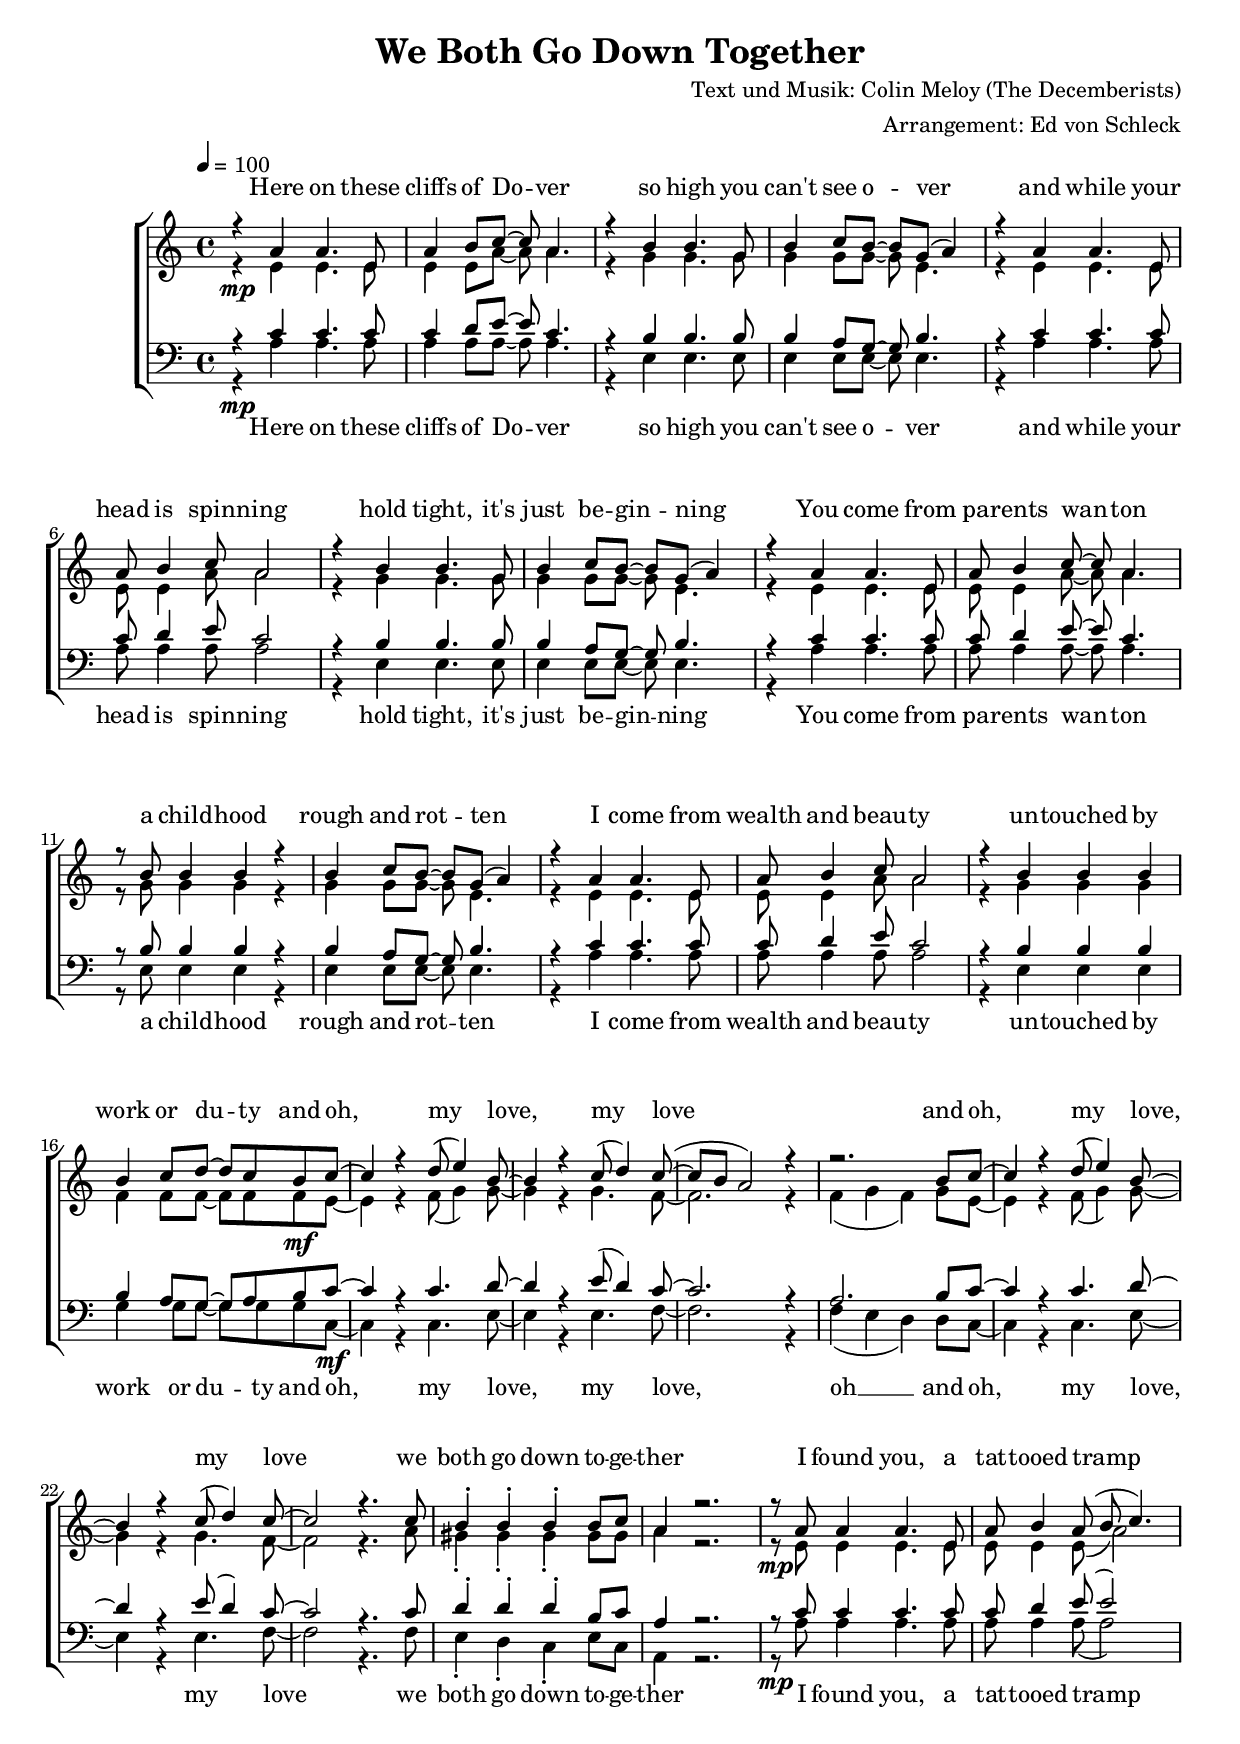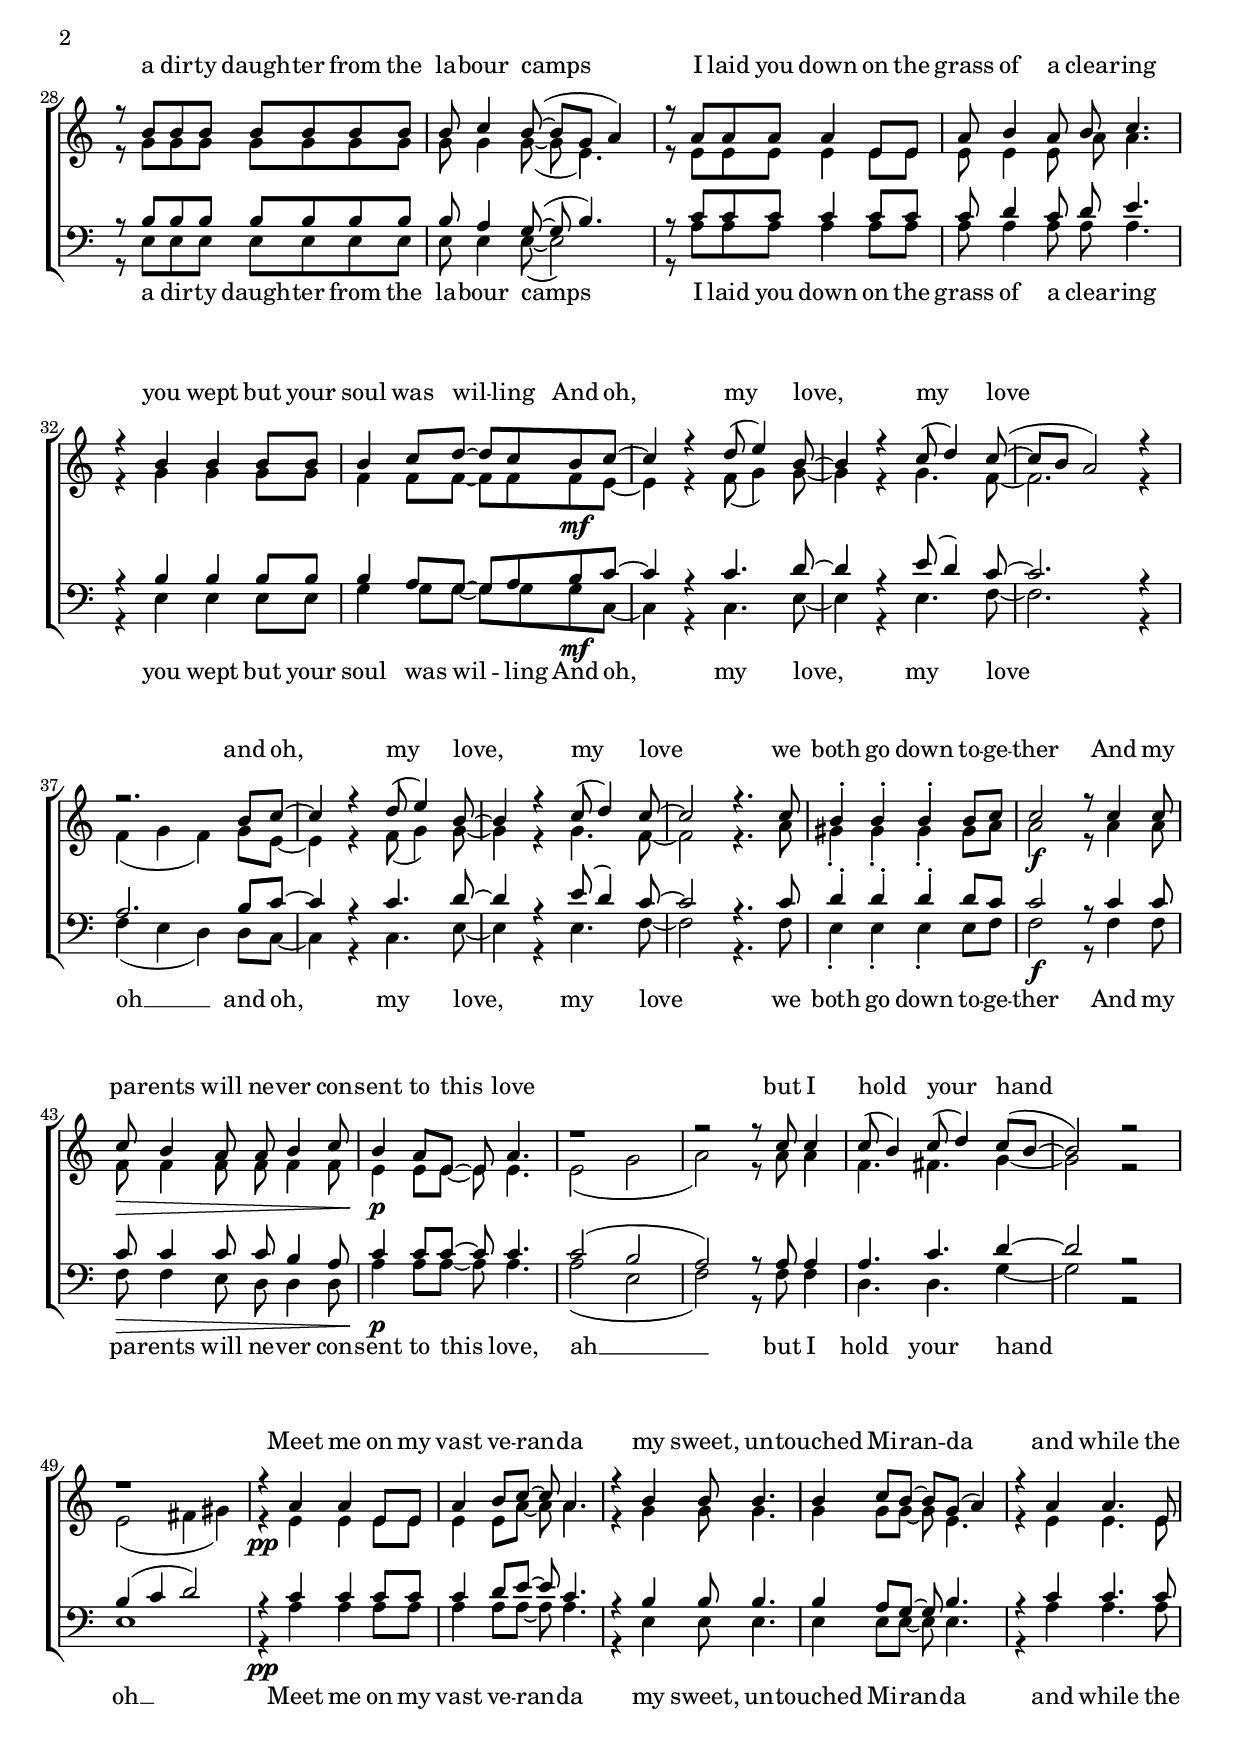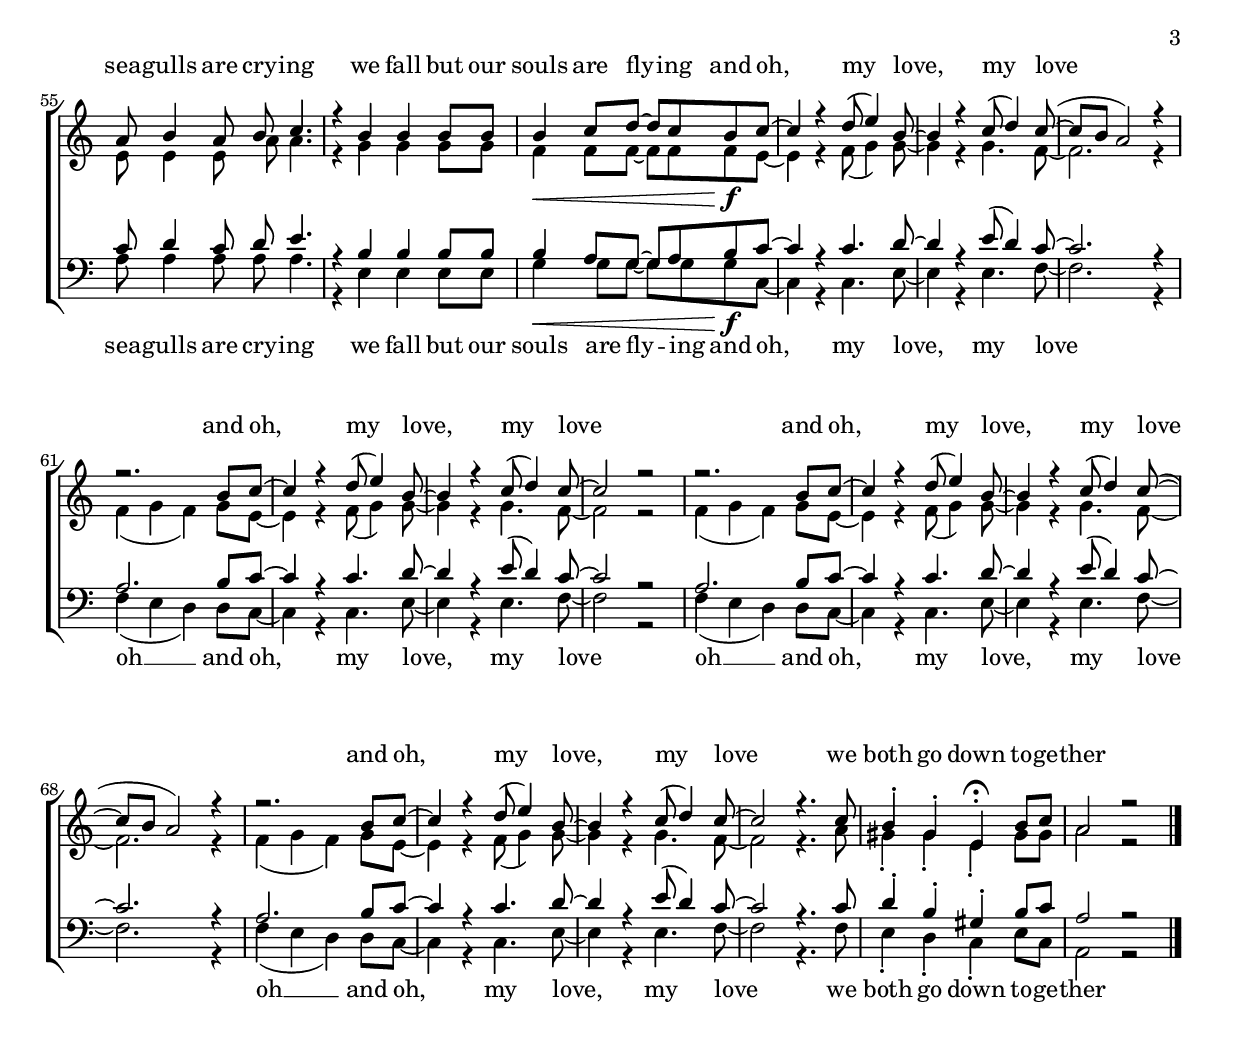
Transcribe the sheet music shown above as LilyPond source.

\version "2.13.39"
\header {
  title = "We Both Go Down Together"
  composer = "Text und Musik: Colin Meloy (The Decemberists)"
  arranger = "Arrangement: Ed von Schleck"
}

%Größe der Partitur
#(set-global-staff-size 19)

%Abschalten von Point&Click
#(ly:set-option 'point-and-click #f)

  global = {
     \key a \minor
     \time 4/4
     \tempo 4  = 100
  }
  
  Coda = \markup { \musicglyph #"scripts-coda" }
  Segno = \mark \markup { \musicglyph #"scripts-segno" }
  Fine = \markup { Fine }
  Wdh = \markup { \italic { da S. al Fine } }
  rit = \markup { \italic rit. }
  Wdhb = \markup { \italic { da Refrain al } \musicglyph #"scripts-coda" }

sixteenrest =  {R1 R R R R R R R R R R R R R R R }

fifteenrest =  {R1 R R R R R R R R R R R R R R }

fourteenrest = {R1 R R R R R R R R R R R R R}

eightrest = 	 {R1 R R R R R R R}

tenrest =      {R1 R R R R R R R R R }



  
sopranMusik = \relative c'' {
%Strophe1
r4  a a4. e8
a4 b8 c~ c a4.
r4 b b4. g8
b4 c8 b~ b g( a4)

r4 a a4. e8
a8 b4 c8 a2
r4 b b4. g8
b4 c8 b~ b g( a4)


r4 a a4. e8
a8 b4 c8~ c a4.
r8 b b4 b r
b4 c8 b~ b g( a4)

r4 a a4. e8
a8 b4 c8 a2
r4 b b b
b4 c8 d~ d c b c~	

%Refrain
c4 r d8( e4) b8~
b4 r c8( d4) c8~(
c b a2) r4
r2. b8 c~

c4 r d8( e4) b8~
b4 r c8( d4) c8~
c2 r4. c8

b4-. b-. b-. b8 c
a4 r2.

%Strophe2
r8 a a4 a4. e8
a b4 a8( b c4.)
r8 b b b b b b b
b c4 b8~( b g a4)

r8 a a a  a4 e8 e
a8 b4 a8 b c4.
r4 b b b8 b
b4 c8 d~ d c b c~ 

%Refrain
c4 r d8( e4) b8~
b4 r c8( d4) c8~(
c b a2) r4
r2. b8 c~

c4 r d8( e4) b8~
b4 r c8( d4) c8~
c2 r4. c8

b4-. b-. b-. b8 c 

%bridge
c2 r8 c4 c8
c b4 a8 a b4 c8
b4 a8 e~ e a4.
r1

r2 r8 c8 c4
c8( b4) c8( d4) c8( b~
b2) r2
r1 

%Strophe3 
r4 a a4 e8 e
a4 b8 c~ c a4.
r4 b b8 b4.
b4 c8 b~ b g( a4)

r4 a a4. e8
a8 b4 a8 b c4.
r4 b b4 b8 b
b4 c8 d~ d c b c~ 

%Refrain
c4 r d8( e4) b8~
b4 r c8( d4) c8~(
c b a2) r4
r2. b8 c~

c4 r d8( e4) b8~
b4 r c8( d4) c8~
c2 r2
r2. b8 c~

c4 r d8( e4) b8~
b4 r c8( d4) c8~(
c b a2) r4
r2. b8 c~

c4 r d8( e4) b8~
b4 r c8( d4) c8~
c2 r4. c8

b4-. gis-. e-.\fermata b'8 c
a2 r2


\bar "|."
  }
  
sopranText = \lyricmode {

Here on these cliffs of Do -- ver
so high you can't see o -- ver
and while your head is spin -- ning
hold tight, it's just be -- gin -- ning

You come from pa -- rents wan -- ton
a child -- hood rough and rot -- ten
I come from wealth and beau -- ty
un -- touched by work or du -- ty

and oh, my love, my love
and oh, my love, my love
we both go down to -- ge -- ther

I found you, a tat -- tooed tramp
a dir -- ty daugh -- ter from the la -- bour camps
I laid you down on the grass of a clea -- ring
you wept but your soul was wil -- ling

And oh, my love, my love
and oh, my love, my love
we both go down to -- ge -- ther

And my pa -- rents will ne -- ver con -- sent to this love
but I hold your hand

Meet me on my vast ve -- ran -- da
my sweet, un -- touched Mi -- ran -- da
and while the sea -- gulls are cry -- ing
we fall but our souls are fly -- ing

and oh, my love, my love
and oh, my love, my love
and oh, my love, my love
and oh, my love, my love
we both go down to -- ge -- ther


  }

altMusik = \relative c' {
%Strophe1
r4\mp e e4. e8
e4 e8 a~ a a4.
r4 g g4. g8
g4 g8 g~ g e4.

r4 e e4. e8
e8 e4 a8 a2
r4 g g4. g8
g4 g8 g~ g e4.

r4 e e4. e8
e8 e4 a8~ a a4.
r8 g g4 g r
g4 g8 g~ g e4.

r4 e e4. e8
e8 e4 a8 a2
r4 g g g
f4 f8 f~ f f f\mf e~

%Refrain
e4 r f8( g4) g8~
g4 r g4. f8~
f2. r4
f4( g f) g8 e~

e4 r f8( g4) g8~
g4 r g4. f8~
f2 r4. a8

gis4-. gis-. gis-. gis8 gis
a4 r2.

%Strophe2
r8\mp e e4 e4. e8
e e4 e8( a2)
r8 g g g g g g g
g g4 g8~( g e4.)

r8 e e e  e4 e8 e
e8 e4 e8 a a4.
r4 g g g8 g
f4 f8 f~ f f f\mf e~

%Refrain
e4 r f8( g4) g8~
g4 r g4. f8~
f2. r4
f4( g f) g8 e~

e4 r f8( g4) g8~
g4 r g4. f8~
f2 r4. a8

gis4-. gis-. gis-. gis8 a

%bridge
a2\f r8 a4 a8
f\> f4 f8 f f4 f8
e4\p e8 e~ e e4.
e2( g

a) r8 a8 a4
f4. fis4. g4~
g2 r2
e2( fis4 gis)

%Strophe3
r4\pp e e4 e8 e
e4 e8 a~ a a4.
r4 g g8 g4.
g4 g8 g~ g e4.

r4 e e4. e8
e8 e4 e8 a a4.
r4 g g4 g8 g
f4\< f8 f~ f f f\f e~

%Refrain
e4 r f8( g4) g8~
g4 r g4. f8~
f2. r4
f4( g f) g8 e~

e4 r f8( g4) g8~
g4 r g4. f8~
f2 r2
f4( g f) g8 e~

e4 r f8( g4) g8~
g4 r g4. f8~
f2. r4
f4( g f) g8 e~

e4 r f8( g4) g8~
g4 r g4. f8~
f2 r4. a8

gis4-. gis-. e-. gis8 gis
a2 r2
	}
		
altText =\lyricmode {

  }
  
tenorMusik = \relative c' {
%Strophe1
r4  c c4. c8
c4 d8 e~ e c4.
r4 b b4. b8
b4 a8 g~ g b4.

r4 c c4. c8
c8 d4 e8 c2
r4 b b4. b8
b4 a8 g~ g b4.


r4 c c4. c8
c8 d4 e8~ e c4.
r8 b b4 b r
b4 a8 g~ g b4.

r4 c c4. c8
c8 d4 e8 c2
r4 b b b
b4 a8 g~ g a b c~

%Refrain
c4 r c4. d8~
d4 r e8( d4) c8~
c2. r4
a2. b8 c~

c4 r c4. d8~
d4 r e8( d4) c8~
c2 r4. c8

d4-. d-. d-. b8 c
a4 r2.

%Strophe2
r8 c c4 c4. c8
c d4 e8( e2)
r8 b b b b b b b
b a4 g8~( g b4.)

r8 c c c  c4 c8 c
c8 d4 c8 d e4.
r4 b b b8 b
b4 a8 g~ g a b c~

%Refrain
c4 r c4. d8~
d4 r e8( d4) c8~
c2. r4
a2. b8 c~

c4 r c4. d8~
d4 r e8( d4) c8~
c2 r4. c8

d4-. d-. d-. d8 c

%bridge
c2 r8 c4 c8
c c4 c8 c b4 a8
c4 c8 c~ c c4.
c2( b

a) r8 a8 a4
a4. c d4~
d2 r
b4( c d2)

%Strophe3
r4 c c4 c8 c
c4 d8 e~ e c4.
r4 b b8 b4.
b4 a8 g~ g b4.

r4 c c4. c8
c8 d4 c8 d e4.
r4 b b4 b8 b
b4 a8 g~ g a b c~

%Refrain
c4 r c4. d8~
d4 r e8( d4) c8~
c2. r4
a2. b8 c~

c4 r c4. d8~
d4 r e8( d4) c8~
c2 r2
a2. b8 c~

c4 r c4. d8~
d4 r e8( d4) c8~
c2. r4
a2. b8 c~

c4 r c4. d8~
d4 r e8( d4) c8~
c2 r4. c8

d4-. b-. gis-. b8 c
a2 r

  }
  
tenorText = \lyricmode {

  }
     
bassMusik = \relative c' {
%Strophe1
r4\mp a a4. a8
a4 a8 a~ a a4.
r4 e e4. e8
e4 e8 e~ e e4.

r4 a a4. a8
a8 a4 a8 a2
r4 e e4. e8
e4 e8 e~ e e4.


r4 a a4. a8
a8 a4 a8~ a a4.
r8 e e4 e r
e4 e8 e~ e e4.

r4 a a4. a8
a8 a4 a8 a2
r4 e e e
g4 g8 g~ g g g c,~\mf

%Refrain
c4 r c4. e8~
e4 r e4. f8~
f2. r4
f4( e d) d8 c~

c4 r c4. e8~
e4 r e4. f8~
f2 r4. f8

e4-. d-. c-. e8 c
a4 r2.

%Strophe2
r8\mp a' a4 a4. a8
a a4 a8( a2)
r8 e e e e e e e
e e4 e8~( e2)

r8 a a a  a4 a8 a
a8 a4 a8 a a4.
r4 e e e8 e
g4 g8 g~ g g g\mf c,~

%Refrain
c4 r c4. e8~
e4 r e4. f8~
f2. r4
f4( e d) d8 c~

c4 r c4. e8~
e4 r e4. f8~
f2 r4. f8

e4-. e-. e-. e8 f

%bridge
f2\f r8 f4 f8
f\> f4 e8 d d4 d8
a'4\p a8 a~ a a4.
a2( e

f) r8 f8 f4
d4. d g4~
g2 r2
e1

%Strophe3
r4\pp a a4 a8 a
a4 a8 a~ a a4.
r4 e e8 e4.
e4 e8 e~ e e4.

r4 a a4. a8
a8 a4 a8 a a4.
r4 e e4 e8 e
g4\< g8 g~ g g g\f c,~

%Refrain
c4 r c4. e8~
e4 r e4. f8~
f2. r4
f4( e d) d8 c~

c4 r c4. e8~
e4 r e4. f8~
f2 r2
f4( e d) d8 c~

c4 r c4. e8~
e4 r e4. f8~
f2. r4
f4( e d) d8 c~

c4 r c4. e8~
e4 r e4. f8~
f2 r4. f8

e4-. d-. c-. e8 c

a2 r2
  }
  
bassText = \lyricmode {

Here on these cliffs of Do -- ver
so high you can't see o -- ver
and while your head is spin -- ning
hold tight, it's just be -- gin -- ning

You come from pa -- rents wan -- ton
a child -- hood rough and rot -- ten
I come from wealth and beau -- ty
un -- touched by work or du -- ty

and oh, my love, my love, oh __
and oh, my love, my love
we both go down to -- ge -- ther

I found you, a tat -- tooed tramp
a dir -- ty daugh -- ter from the la -- bour camps
I laid you down on the grass of a clea -- ring
you wept but your soul was wil -- ling

And oh, my love, my love oh __
and oh, my love, my love
we both go down to -- ge -- ther

And my pa -- rents will ne -- ver con -- sent to this love, ah __
but I hold your hand oh __

Meet me on my vast ve -- ran -- da
my sweet, un -- touched Mi -- ran -- da
and while the sea -- gulls are cry -- ing
we fall but our souls are fly -- ing

and oh, my love, my love oh __
and oh, my love, my love oh __
and oh, my love, my love oh __
and oh, my love, my love
we both go down to -- ge -- ther


  }
     
  \score {
       \context ChoirStaff <<
        \context Lyrics = sopran { s1 }
        \context Staff = frauen <<
           \context Voice =
             sopran { \voiceOne << \global \sopranMusik >> }
           \context Voice =
             alt { \voiceTwo << \global \altMusik >> }
        >>
        \context Lyrics = alt { s1 }
        \context Lyrics = tenor { s1 }
        \context Staff = men <<
           \clef bass
           \context Voice =
             tenor { \voiceOne <<\global \tenorMusik >> }
           \context Voice =
             bass { \voiceTwo <<\global \bassMusik >> }
        >>
        \context Lyrics = bass { s1 }
        \context Lyrics = sopran \lyricsto sopran \sopranText
%        \context Lyrics = alt \lyricsto alt \bassText
%        \context Lyrics = tenor \lyricsto tenor \tenorText
        \context Lyrics = bass \lyricsto bass \bassText


     >>
  
     \layout {
        \context {
           % a little smaller so lyrics
           % can be closer to the staff
           \Staff \override VerticalAxisGroup #'minimum-Y-extent = #'(-3 . 3)
        }  
         }
			\midi {
				
	}
  }
